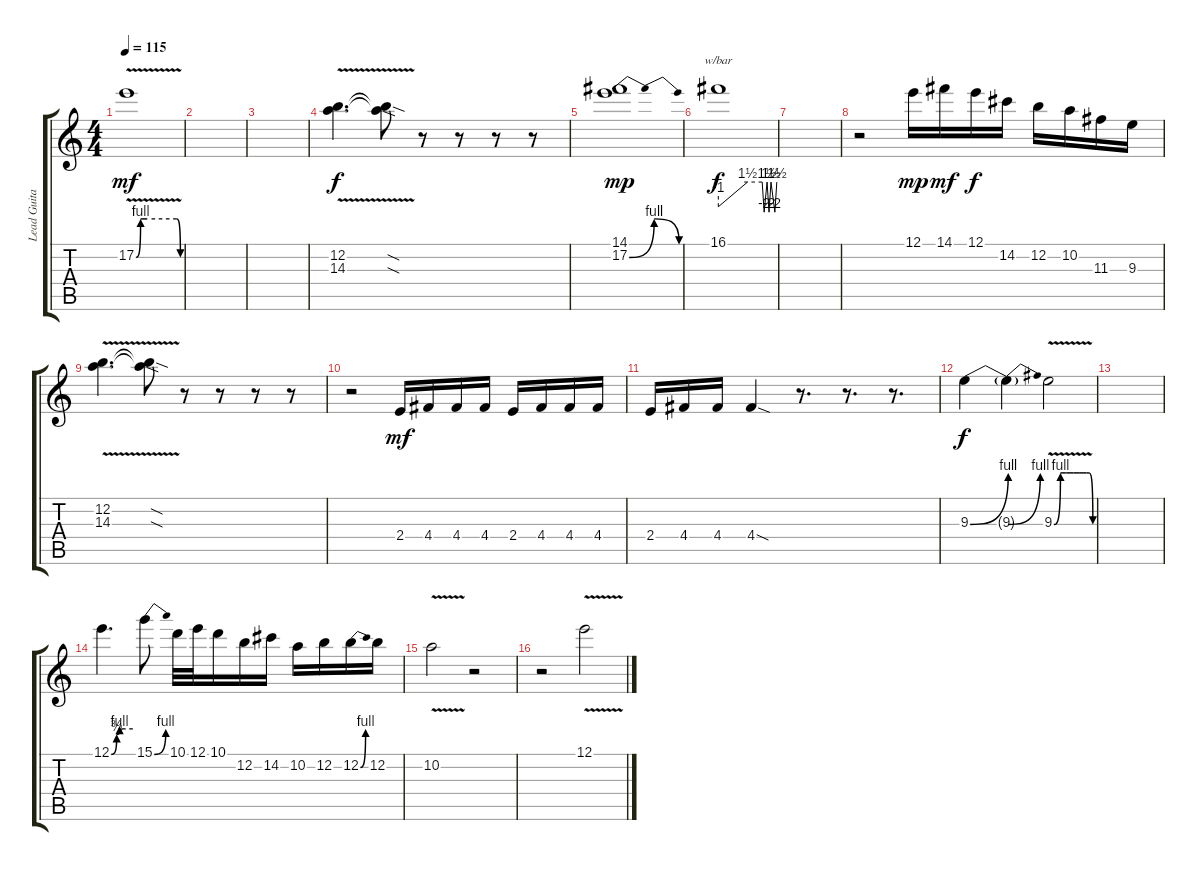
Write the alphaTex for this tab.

\track ("Lead Guitar 1" "Lead Guita") {instrument distortionguitar}
\staff {score tabs}
\tuning (E4 B3 G3 D3 A2 D2) {hide}
\ts (4 4)
\tempo 115
\clef g2
\ks c
17.2{be (custom 0 0 6 4 15 4 55 4 60 0) v}.1{dy mf} |
|
|
(12.2{v} 14.3{v}).4{d dy f} (12.2{sod t} 14.3{sod t}).8 r.8 r.8 r.8 r.8 |
(14.1 17.2{be (bendrelease 0 0 15 4 55 4 60 0)}).1{dy mp} |
16.1.1{tbe (custom default 0 -4 30 6 45 6 47 -8 50 6 52 -8 54 6 58 -8 60 6) dy f} |
|
r.2 12.1.16{dy mp} 14.1.16{dy mf} 12.1.16{dy f} 14.2.16 12.2.16 10.2.16 11.3.16 9.3.16 |
(12.2{v} 14.3{v}).4{d} (12.2{sod t} 14.3{sod t}).8 r.8 r.8 r.8 r.8 |
r.2 2.4.16{dy mf} 4.4.16 4.4.16 4.4.16 2.4.16 4.4.16 4.4.16 4.4.16 |
2.4.16 4.4.16 4.4.16 4.4{sod}.4 r.8{d} r.8{d} r.8{d} |
9.3{be (bend 0 0 60 4)}.4{dy f} 9.3{be (bend 0 0 60 4) t}.4 9.3{be (custom 0 0 10 4 17 4 20 4 30 4 40 4 50 4 54 4 60 0) v}.2 |
|
12.1{be (custom 0 0 15 3 23 4 60 4)}.4{d} 15.1{be (bend 0 0 60 4)}.8 10.1.32 12.1.32 10.1.16 12.2.16 14.2.16 10.2.16 12.2.16 12.2{be (bend 0 0 60 4)}.16 12.2.16 |
10.2{v}.2 r.2 |
r.2 12.1{v}.2
